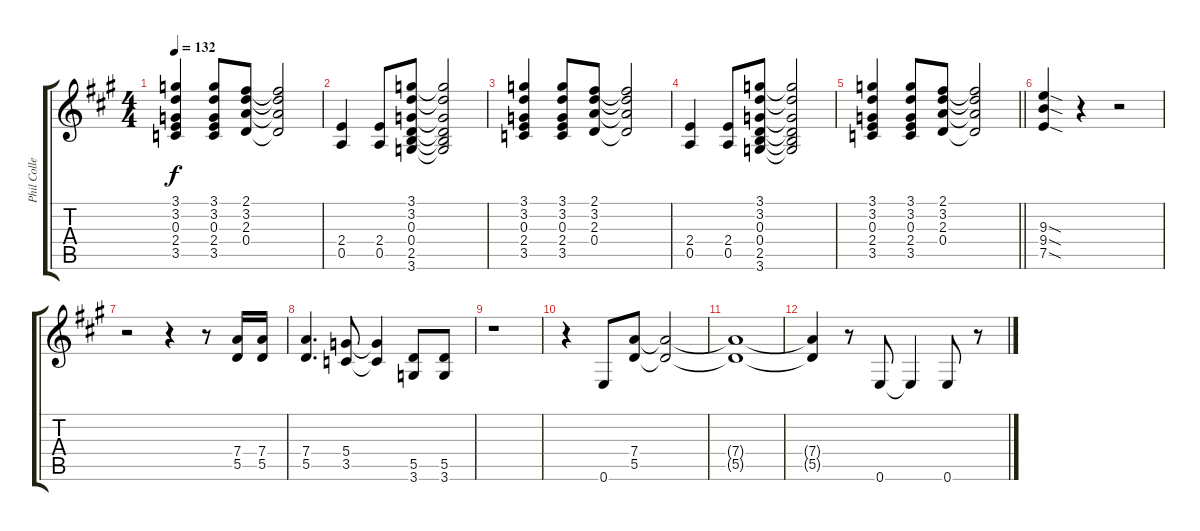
\track ("Phil Collen" "Phil Colle") {instrument distortionguitar}
\staff {score tabs}
\tuning (E4 B3 G3 D3 A2 E2) {hide}
\ts (4 4)
\tempo 132
\clef g2
\ks a
(3.1 3.2 0.3 2.4 3.5).4{dy f} (3.1 3.2 0.3 2.4 3.5).8 (2.1 3.2 2.3 0.4).8 (2.1{t} 3.2{t} 2.3{t} 0.4{t}).2 |
(2.4 0.5).4 (2.4 0.5).8 (3.1 3.2 0.3 0.4 2.5 3.6).8 (3.1{t} 3.2{t} 0.3{t} 0.4{t} 2.5{t} 3.6{t}).2 |
(3.1 3.2 0.3 2.4 3.5).4 (3.1 3.2 0.3 2.4 3.5).8 (2.1 3.2 2.3 0.4).8 (2.1{t} 3.2{t} 2.3{t} 0.4{t}).2 |
(2.4 0.5).4 (2.4 0.5).8 (3.1 3.2 0.3 0.4 2.5 3.6).8 (3.1{t} 3.2{t} 0.3{t} 0.4{t} 2.5{t} 3.6{t}).2 |
\barLineRight lightlight
(3.1 3.2 0.3 2.4 3.5).4 (3.1 3.2 0.3 2.4 3.5).8 (2.1 3.2 2.3 0.4).8 (2.1{t} 3.2{t} 2.3{t} 0.4{t}).2 |
(9.3{sod} 9.4{sod} 7.5{sod}).4 r.4 r.2 |
r.2 r.4 r.8 (7.4 5.5).16 (7.4 5.5).16 |
(7.4 5.5).4{d} (5.4 3.5).8 (5.4{t} 3.5{t}).4 (5.5 3.6).8 (5.5 3.6).8 |
r.1 |
r.4 0.6.8 (7.4 5.5).8 (7.4{t} 5.5{t}).2 |
(7.4{t} 5.5{t}).1 |
(7.4{t} 5.5{t}).4 r.8 0.6.8 0.6{t}.4 0.6.8 r.8
